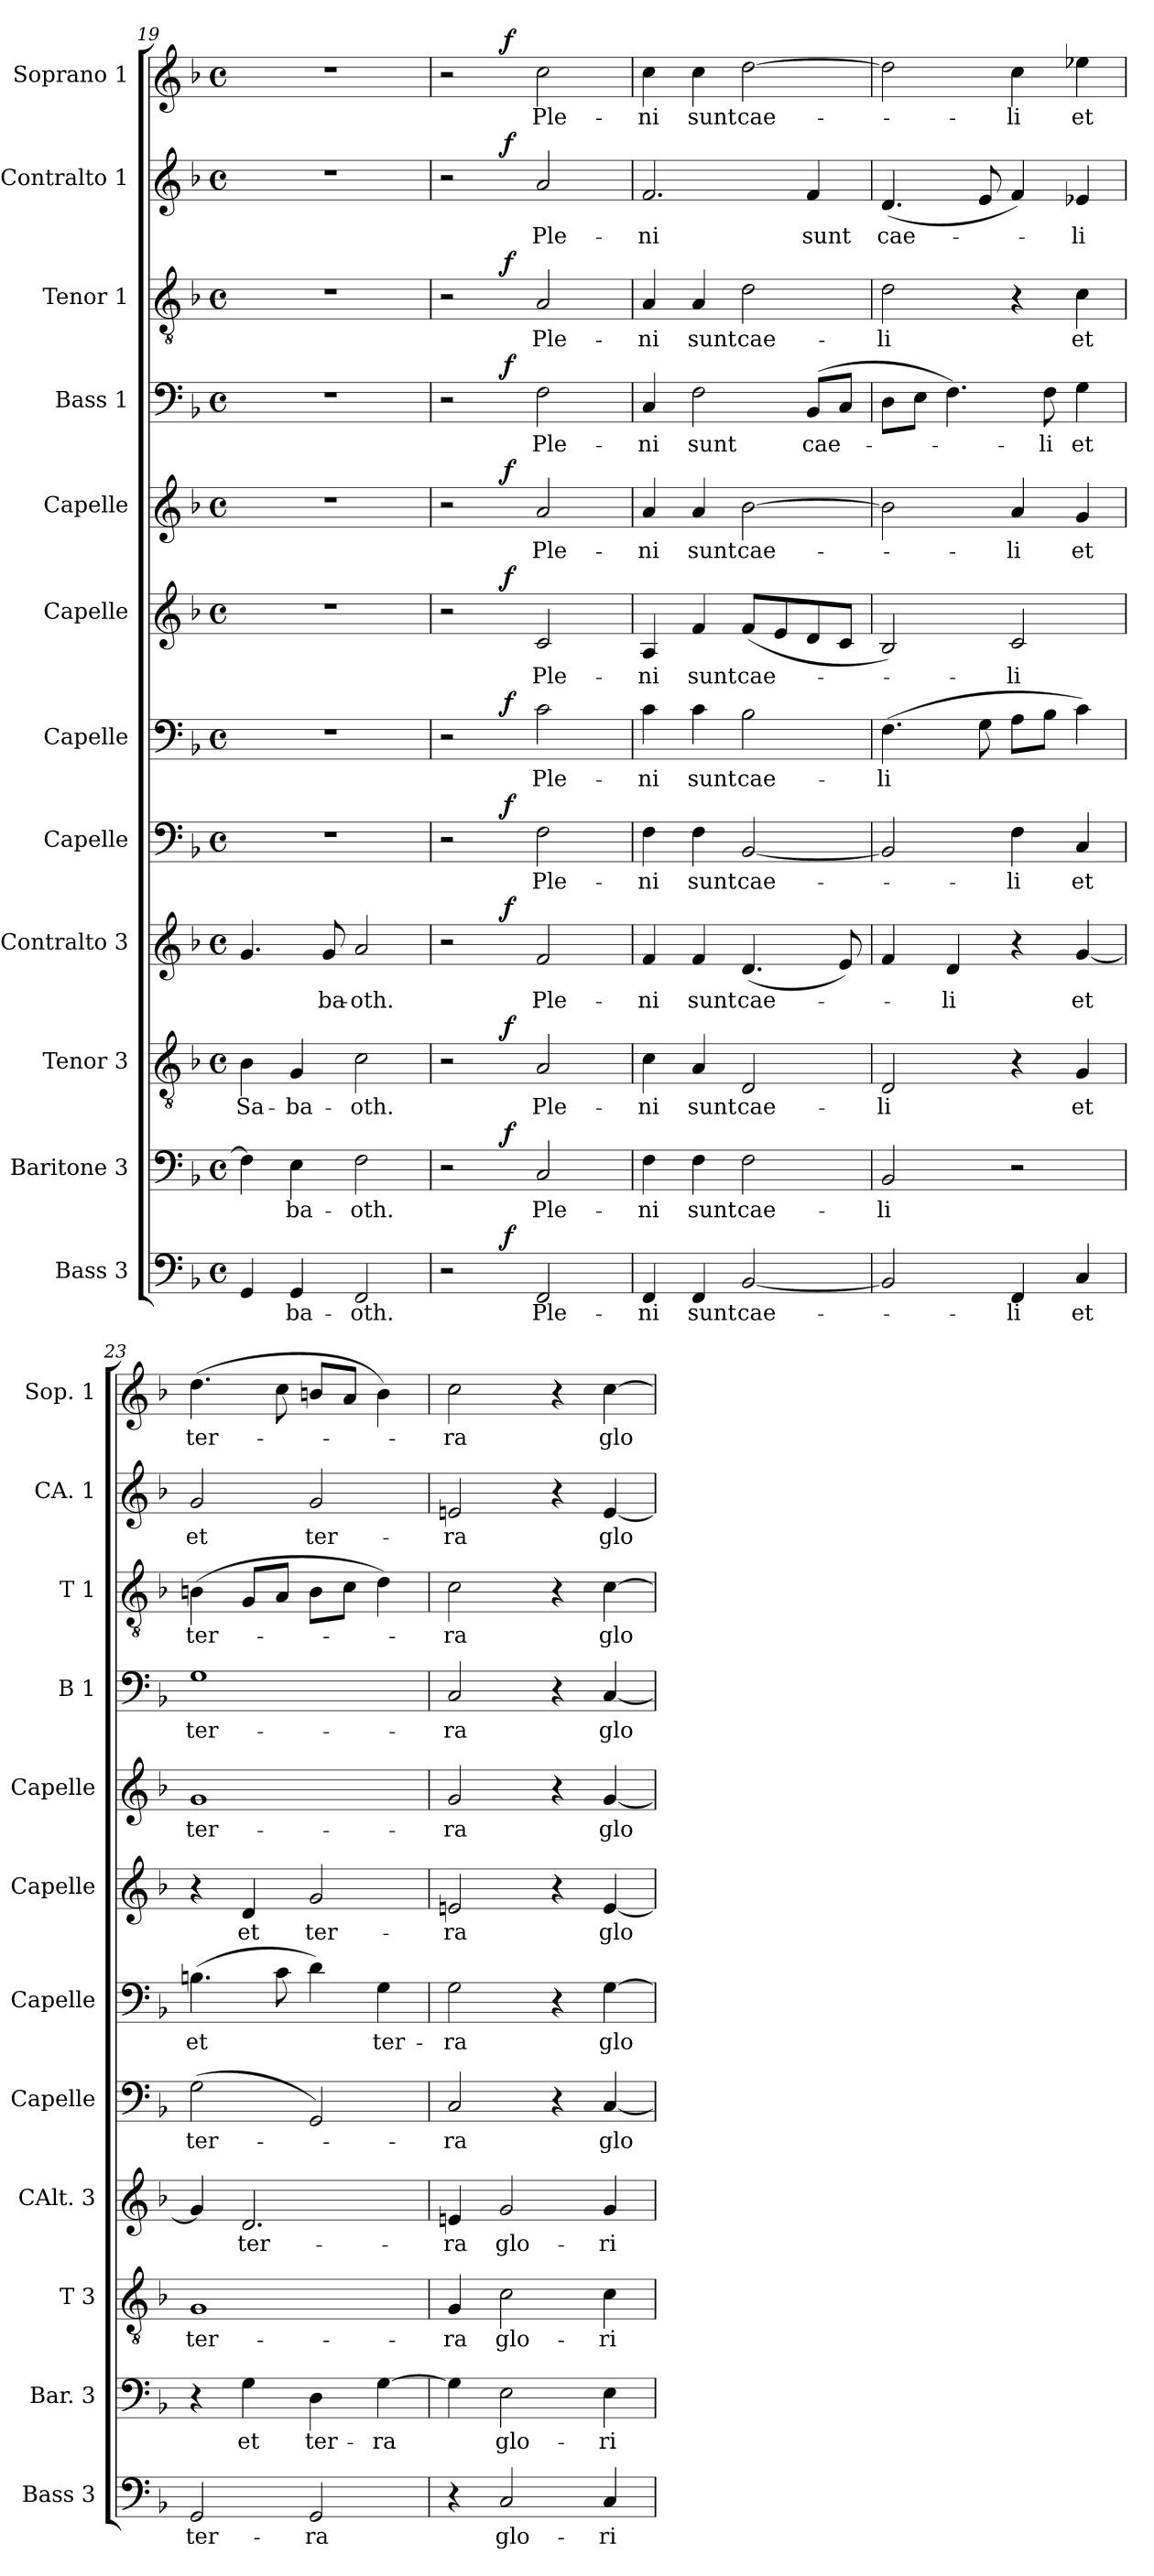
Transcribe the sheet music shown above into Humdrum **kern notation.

**kern	**text	**dynam	**kern	**text	**dynam	**kern	**text	**dynam	**kern	**text	**dynam	**kern	**text	**dynam	**kern	**text	**dynam	**kern	**text	**dynam	**kern	**text	**dynam	**kern	**text	**dynam	**kern	**text	**dynam	**kern	**text	**dynam	**kern	**text	**dynam
*part12	*part12	*part12	*part11	*part11	*part11	*part10	*part10	*part10	*part9	*part9	*part9	*part8	*part8	*part8	*part7	*part7	*part7	*part6	*part6	*part6	*part5	*part5	*part5	*part4	*part4	*part4	*part3	*part3	*part3	*part2	*part2	*part2	*part1	*part1	*part1
*staff12	*staff12	*staff12	*staff11	*staff11	*staff11	*staff10	*staff10	*staff10	*staff9	*staff9	*staff9	*staff8	*staff8	*staff8	*staff7	*staff7	*staff7	*staff6	*staff6	*staff6	*staff5	*staff5	*staff5	*staff4	*staff4	*staff4	*staff3	*staff3	*staff3	*staff2	*staff2	*staff2	*staff1	*staff1	*staff1
*I"Bass 3	*	*	*I"Baritone 3	*	*	*I"Tenor 3	*	*	*I"Contralto 3	*	*	*I"Capelle	*	*	*I"Capelle	*	*	*I"Capelle	*	*	*I"Capelle	*	*	*I"Bass 1	*	*	*I"Tenor 1	*	*	*I"Contralto 1	*	*	*I"Soprano 1	*	*
*I'Bass 3	*	*	*I'Bar. 3	*	*	*I'T 3	*	*	*I'CAlt. 3	*	*	*I'Capelle	*	*	*I'Capelle	*	*	*I'Capelle	*	*	*I'Capelle	*	*	*I'B 1	*	*	*I'T 1	*	*	*I'CA. 1	*	*	*I'Sop. 1	*	*
*clefF4	*	*	*clefF4	*	*	*clefGv2	*	*	*clefG2	*	*	*clefF4	*	*	*clefF4	*	*	*clefG2	*	*	*clefG2	*	*	*clefF4	*	*	*clefGv2	*	*	*clefG2	*	*	*clefG2	*	*
*k[b-]	*	*	*k[b-]	*	*	*k[b-]	*	*	*k[b-]	*	*	*k[b-]	*	*	*k[b-]	*	*	*k[b-]	*	*	*k[b-]	*	*	*k[b-]	*	*	*k[b-]	*	*	*k[b-]	*	*	*k[b-]	*	*
*F:	*	*	*F:	*	*	*F:	*	*	*F:	*	*	*F:	*	*	*F:	*	*	*F:	*	*	*F:	*	*	*F:	*	*	*F:	*	*	*F:	*	*	*F:	*	*
*M4/4	*	*	*M4/4	*	*	*M4/4	*	*	*M4/4	*	*	*M4/4	*	*	*M4/4	*	*	*M4/4	*	*	*M4/4	*	*	*M4/4	*	*	*M4/4	*	*	*M4/4	*	*	*M4/4	*	*
*met(c)	*	*	*met(c)	*	*	*met(c)	*	*	*met(c)	*	*	*met(c)	*	*	*met(c)	*	*	*met(c)	*	*	*met(c)	*	*	*met(c)	*	*	*met(c)	*	*	*met(c)	*	*	*met(c)	*	*
=19	=19	=19	=19	=19	=19	=19	=19	=19	=19	=19	=19	=19	=19	=19	=19	=19	=19	=19	=19	=19	=19	=19	=19	=19	=19	=19	=19	=19	=19	=19	=19	=19	=19	=19	=19
4GG/	.	.	4F\]	.	.	4B-\	Sa-	.	4.g/	.	.	1r	.	.	1r	.	.	1r	.	.	1r	.	.	1r	.	.	1r	.	.	1r	.	.	1r	.	.
4GG/	-ba-	.	4E\	-ba-	.	4G/	-ba-	.	.	.	.	.	.	.	.	.	.	.	.	.	.	.	.	.	.	.	.	.	.	.	.	.	.	.	.
.	.	.	.	.	.	.	.	.	8g/	-ba-	.	.	.	.	.	.	.	.	.	.	.	.	.	.	.	.	.	.	.	.	.	.	.	.	.
2FF/	-oth.	.	2F\	-oth.	.	2c\	-oth.	.	2a/	-oth.	.	.	.	.	.	.	.	.	.	.	.	.	.	.	.	.	.	.	.	.	.	.	.	.	.
=20	=20	=20	=20	=20	=20	=20	=20	=20	=20	=20	=20	=20	=20	=20	=20	=20	=20	=20	=20	=20	=20	=20	=20	=20	=20	=20	=20	=20	=20	=20	=20	=20	=20	=20	=20
*^	*	*	*^	*	*	*^	*	*	*^	*	*	*^	*	*	*^	*	*	*^	*	*	*^	*	*	*^	*	*	*^	*	*	*^	*	*	*^	*	*
2r	4.ryy	.	.	2r	4.ryy	.	.	2r	4.ryy	.	.	2r	4.ryy	.	.	2r	4.ryy	.	.	2r	4.ryy	.	.	2r	4.ryy	.	.	2r	4.ryy	.	.	2r	4.ryy	.	.	2r	4.ryy	.	.	2r	4.ryy	.	.	2r	4.ryy	.	.
!	!	!	!LO:DY:a	!	!	!	!LO:DY:a	!	!	!	!LO:DY:a	!	!	!	!LO:DY:a	!	!	!	!LO:DY:a	!	!	!	!LO:DY:a	!	!	!	!LO:DY:a	!	!	!	!LO:DY:a	!	!	!	!LO:DY:a	!	!	!	!LO:DY:a	!	!	!	!LO:DY:a	!	!	!	!LO:DY:a
.	2ryy	.	f	.	2ryy	.	f	.	2ryy	.	f	.	2ryy	.	f	.	2ryy	.	f	.	2ryy	.	f	.	2ryy	.	f	.	2ryy	.	f	.	2ryy	.	f	.	2ryy	.	f	.	2ryy	.	f	.	2ryy	.	f
2FF/	.	Ple-	.	2C/	.	Ple-	.	2A/	.	Ple-	.	2f/	.	Ple-	.	2F\	.	Ple-	.	2c\	.	Ple-	.	2c/	.	Ple-	.	2a/	.	Ple-	.	2F\	.	Ple-	.	2A/	.	Ple-	.	2a/	.	Ple-	.	2cc\	.	Ple-	.
.	8ryy	.	.	.	8ryy	.	.	.	8ryy	.	.	.	8ryy	.	.	.	8ryy	.	.	.	8ryy	.	.	.	8ryy	.	.	.	8ryy	.	.	.	8ryy	.	.	.	8ryy	.	.	.	8ryy	.	.	.	8ryy	.	.
*v	*v	*	*	*	*	*	*	*v	*v	*	*	*v	*v	*	*	*v	*v	*	*	*v	*v	*	*	*v	*v	*	*	*v	*v	*	*	*v	*v	*	*	*v	*v	*	*	*v	*v	*	*	*v	*v	*	*
*	*	*	*v	*v	*	*	*	*	*	*	*	*	*	*	*	*	*	*	*	*	*	*	*	*	*	*	*	*	*	*	*	*	*	*	*	*
!!LO:PB:g=z
=21	=21	=21	=21	=21	=21	=21	=21	=21	=21	=21	=21	=21	=21	=21	=21	=21	=21	=21	=21	=21	=21	=21	=21	=21	=21	=21	=21	=21	=21	=21	=21	=21	=21	=21	=21
4FF/	-ni	.	4F\	-ni	.	4c\	-ni	.	4f/	-ni	.	4F\	-ni	.	4c\	-ni	.	4A/	-ni	.	4a/	-ni	.	4C/	-ni	.	4A/	-ni	.	2.f/	-ni	.	4cc\	-ni	.
4FF/	sunt	.	4F\	sunt	.	4A/	sunt	.	4f/	sunt	.	4F\	sunt	.	4c\	sunt	.	4f/	sunt	.	4a/	sunt	.	2F\	sunt	.	4A/	sunt	.	.	.	.	4cc\	sunt	.
[2BB-/	cae-	.	2F\	cae-	.	2D/	cae-	.	(4.d/	cae-	.	[2BB-/	cae-	.	2B-\	cae-	.	(8f/L	cae-	.	[2b-\	cae-	.	.	.	.	2d\	cae-	.	.	.	.	[2dd\	cae-	.
.	.	.	.	.	.	.	.	.	.	.	.	.	.	.	.	.	.	8e/	.	.	.	.	.	.	.	.	.	.	.	.	.	.	.	.	.
.	.	.	.	.	.	.	.	.	.	.	.	.	.	.	.	.	.	8d/	.	.	.	.	.	(8BB-/L	cae-	.	.	.	.	4f/	sunt	.	.	.	.
.	.	.	.	.	.	.	.	.	8e/)	.	.	.	.	.	.	.	.	8c/J	.	.	.	.	.	8C/J	.	.	.	.	.	.	.	.	.	.	.
=22	=22	=22	=22	=22	=22	=22	=22	=22	=22	=22	=22	=22	=22	=22	=22	=22	=22	=22	=22	=22	=22	=22	=22	=22	=22	=22	=22	=22	=22	=22	=22	=22	=22	=22	=22
2BB-/]	.	.	2BB-/	-li	.	2D/	-li	.	4f/	.	.	2BB-/]	.	.	(4.F\	-li	.	2B-/)	.	.	2b-\]	.	.	8D\L	.	.	2d\	-li	.	(4.d/	cae-	.	2dd\]	.	.
.	.	.	.	.	.	.	.	.	.	.	.	.	.	.	.	.	.	.	.	.	.	.	.	8E\J	.	.	.	.	.	.	.	.	.	.	.
.	.	.	.	.	.	.	.	.	4d/	-li	.	.	.	.	.	.	.	.	.	.	.	.	.	4.F\)	.	.	.	.	.	.	.	.	.	.	.
.	.	.	.	.	.	.	.	.	.	.	.	.	.	.	8G\	.	.	.	.	.	.	.	.	.	.	.	.	.	.	8e/	.	.	.	.	.
4FF/	-li	.	2r	.	.	4r	.	.	4r	.	.	4F\	-li	.	8A\L	.	.	2c/	-li	.	4a/	-li	.	.	.	.	4r	.	.	4f/)	.	.	4cc\	-li	.
.	.	.	.	.	.	.	.	.	.	.	.	.	.	.	8B-\J	.	.	.	.	.	.	.	.	8F\	-li	.	.	.	.	.	.	.	.	.	.
4C/	et	.	.	.	.	4G/	et	.	[4g/	et	.	4C/	et	.	4c\)	.	.	.	.	.	4g/	et	.	4G\	et	.	4c\	et	.	4e-X/	-li	.	4ee-X\	et	.
=23	=23	=23	=23	=23	=23	=23	=23	=23	=23	=23	=23	=23	=23	=23	=23	=23	=23	=23	=23	=23	=23	=23	=23	=23	=23	=23	=23	=23	=23	=23	=23	=23	=23	=23	=23
2GG/	ter-	.	4r	.	.	1G	ter-	.	4g/]	.	.	(2G\	ter-	.	(4.Bn\	et	.	4r	.	.	1g	ter-	.	1G	ter-	.	(4Bn\	ter-	.	2g/	et	.	(4.dd\	ter-	.
.	.	.	4G\	et	.	.	.	.	2.d/	ter-	.	.	.	.	.	.	.	4d/	et	.	.	.	.	.	.	.	8G/L	.	.	.	.	.	.	.	.
.	.	.	.	.	.	.	.	.	.	.	.	.	.	.	8c\	.	.	.	.	.	.	.	.	.	.	.	8A/J	.	.	.	.	.	8cc\	.	.
2GG/	-ra	.	4D\	ter-	.	.	.	.	.	.	.	2GG/)	.	.	4d\)	.	.	2g/	ter-	.	.	.	.	.	.	.	8B\L	.	.	2g/	ter-	.	8bn/L	.	.
.	.	.	.	.	.	.	.	.	.	.	.	.	.	.	.	.	.	.	.	.	.	.	.	.	.	.	8c\J	.	.	.	.	.	8a/J	.	.
.	.	.	[4G\	-ra	.	.	.	.	.	.	.	.	.	.	4G\	ter-	.	.	.	.	.	.	.	.	.	.	4d\)	.	.	.	.	.	4b\)	.	.
=24	=24	=24	=24	=24	=24	=24	=24	=24	=24	=24	=24	=24	=24	=24	=24	=24	=24	=24	=24	=24	=24	=24	=24	=24	=24	=24	=24	=24	=24	=24	=24	=24	=24	=24	=24
4r	.	.	4G\]	.	.	4G/	-ra	.	4en/	-ra	.	2C/	-ra	.	2G\	-ra	.	2en/	-ra	.	2g/	-ra	.	2C/	-ra	.	2c\	-ra	.	2en/	-ra	.	2cc\	-ra	.
2C/	glo-	.	2E\	glo-	.	2c\	glo-	.	2g/	glo-	.	.	.	.	.	.	.	.	.	.	.	.	.	.	.	.	.	.	.	.	.	.	.	.	.
.	.	.	.	.	.	.	.	.	.	.	.	4r	.	.	4r	.	.	4r	.	.	4r	.	.	4r	.	.	4r	.	.	4r	.	.	4r	.	.
4C/	-ri-	.	4E\	-ri-	.	4c\	-ri-	.	4g/	-ri-	.	[4C/	glo-	.	[4G\	glo-	.	[4e/	glo-	.	[4g/	glo-	.	[4C/	glo-	.	[4c\	glo-	.	[4e/	glo-	.	[4cc\	glo-	.
=	=	=	=	=	=	=	=	=	=	=	=	=	=	=	=	=	=	=	=	=	=	=	=	=	=	=	=	=	=	=	=	=	=	=	=
*-	*-	*-	*-	*-	*-	*-	*-	*-	*-	*-	*-	*-	*-	*-	*-	*-	*-	*-	*-	*-	*-	*-	*-	*-	*-	*-	*-	*-	*-	*-	*-	*-	*-	*-	*-
